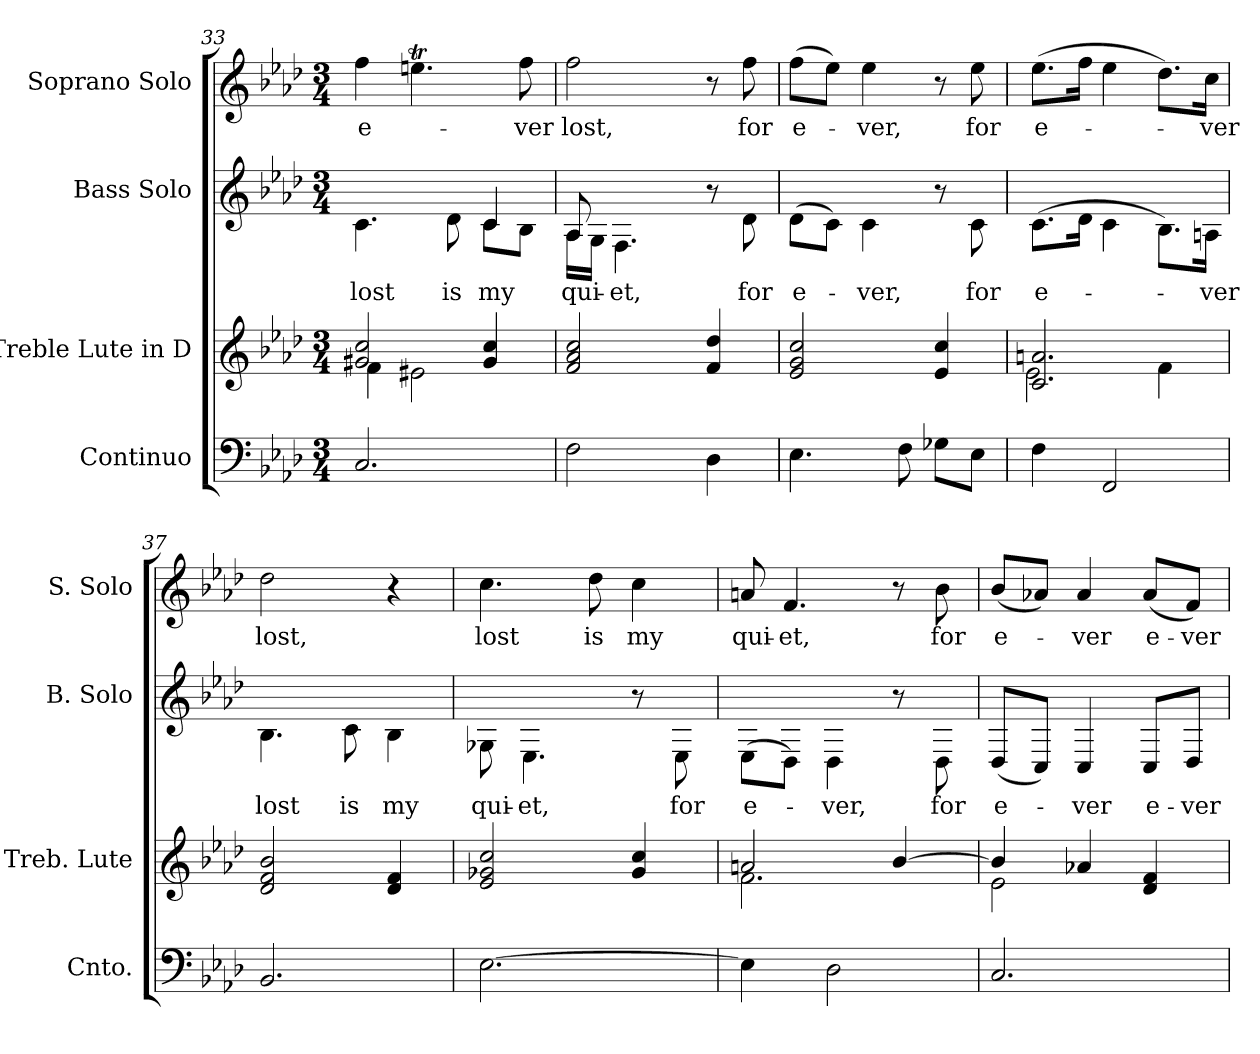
**kern	**kern	**kern	**text	**kern	**text
*part4	*part3	*part2	*part2	*part1	*part1
*staff4	*staff3	*staff2	*staff2	*staff1	*staff1
*I"Continuo	*I"Treble Lute in D	*I"Bass Solo	*	*I"Soprano Solo	*
*I'Cnto.	*I'Treb. Lute	*I'B. Solo	*	*I'S. Solo	*
*clefF4	*clefG2	*clefG2	*	*clefG2	*
*k[b-e-a-d-]	*k[b-e-a-d-]	*k[b-e-a-d-]	*	*k[b-e-a-d-]	*
*f:	*f:	*f:	*	*f:	*
*M3/4	*M3/4	*M3/4	*	*M3/4	*
=33	=33	=33	=33	=33	=33
*	*^	*	*	*	*
!	!	!	!	!LO:LY:b:color=#000000	!	!
*	*	*	*^	*	*	*
!	!	!	!	!	!	!	!LO:LY:b:color=#000000
2.Ci/	2g#Xi/ 2cci	4fi\	4.ci\	2ryy	lost	4ffi\	e-
.	.	2e#Xi\	.	.	.	4.eenti\	.
!	!	!	!	!	!LO:LY:b:color=#000000	!	!
.	.	.	8d-i\	.	is	.	.
!	!	!	!	!	!LO:LY:b:color=#000000	!	!
.	4g#i/ 4cci	.	4ci/	8ci\L	my	.	.
!	!	!	!	!	!	!	!LO:LY:b:color=#000000
.	.	.	.	8B-i\J	.	8ffi\	-ver
*	*v	*v	*	*	*	*	*
=34	=34	=34	=34	=34	=34	=34
!	!	!	!	!LO:LY:b:color=#000000	!	!
!	!	!	!	!	!	!LO:LY:b:color=#000000
2Fi\	2fi/ 2a-i 2cci	8A-i/	16A-i\LL	qui-	2ffi\	lost,
.	.	.	16Gi\JJ	.	.	.
!	!	!	!	!LO:LY:b:color=#000000	!	!
.	.	4.Fi\	8ryy	-et,	.	.
.	.	.	4ryy	.	.	.
4D-i\	4fi/ 4dd-i	8r	4ryy	.	8r	.
!	!	!	!	!LO:LY:b:color=#000000	!	!
!	!	!	!	!	!	!LO:LY:b:color=#000000
.	.	8d-i\	.	for	8ffi\	for
*	*	*v	*v	*	*	*
=35	=35	=35	=35	=35	=35
!	!	!	!LO:LY:b:color=#000000	!	!
!	!	!	!	!	!LO:LY:b:color=#000000
4.E-i\	2e-i/ 2gi 2cci	(8d-i\L	e-	(8ffi\L	e-
.	.	8ci\J)	.	8ee-i\J)	.
!	!	!	!LO:LY:b:color=#000000	!	!
!	!	!	!	!	!LO:LY:b:color=#000000
.	.	4ci\	-ver,	4ee-i\	-ver,
8Fi\	.	.	.	.	.
8G-Xi\L	4e-i/ 4cci	8r	.	8r	.
!	!	!	!LO:LY:b:color=#000000	!	!
!	!	!	!	!	!LO:LY:b:color=#000000
8E-i\J	.	8ci\	for	8ee-i\	for
!!LO:LB:g=z
=36	=36	=36	=36	=36	=36
*	*^	*	*	*	*
!	!	!	!	!LO:LY:b:color=#000000	!	!
!	!	!	!	!	!	!LO:LY:b:color=#000000
4Fi\	2.ci/ 2.ani	2e-i\	(8.ci\L	e-	(8.ee-i\L	e-
.	.	.	16d-i\Jk	.	16ffi\Jk	.
2FFi/	.	.	4ci\	.	4ee-i\	.
.	.	4fi\	8.B-i\L)	.	8.dd-i\L)	.
!	!	!	!	!LO:LY:b:color=#000000	!	!
!	!	!	!	!	!	!LO:LY:b:color=#000000
.	.	.	16Ani\Jk	-ver	16cci\Jk	-ver
*	*v	*v	*	*	*	*
=37	=37	=37	=37	=37	=37
!	!	!	!LO:LY:b:color=#000000	!	!
!	!	!	!	!	!LO:LY:b:color=#000000
2.BB-i/	2d-i/ 2fi 2b-i	4.B-i\	lost	2dd-i\	lost,
!	!	!	!LO:LY:b:color=#000000	!	!
.	.	8ci\	is	.	.
!	!	!	!LO:LY:b:color=#000000	!	!
.	4d-i/ 4fi	4B-i\	my	4r	.
=38	=38	=38	=38	=38	=38
!	!	!	!LO:LY:b:color=#000000	!	!
!	!	!	!	!	!LO:LY:b:color=#000000
[2.E-i\	2e-i/ 2g-Xi 2cci	8G-Xi\	qui-	4.cci\	lost
!	!	!	!LO:LY:b:color=#000000	!	!
.	.	4.E-i\	-et,	.	.
!	!	!	!	!	!LO:LY:b:color=#000000
.	.	.	.	8dd-i\	is
!	!	!	!	!	!LO:LY:b:color=#000000
.	4g-i/ 4cci	8r	.	4cci\	my
!	!	!	!LO:LY:b:color=#000000	!	!
.	.	8E-i\	for	.	.
=39	=39	=39	=39	=39	=39
*	*^	*	*	*	*
!	!	!	!	!LO:LY:b:color=#000000	!	!
!	!	!	!	!	!	!LO:LY:b:color=#000000
4E-i\]	2ani/	2.fi\	(8E-i\L	e-	8ani/	qui-
!	!	!	!	!	!	!LO:LY:b:color=#000000
.	.	.	8D-i\J)	.	4.fi/	-et,
!	!	!	!	!LO:LY:b:color=#000000	!	!
2D-i\	.	.	4D-i\	-ver,	.	.
.	[4b-i/	.	8r	.	8r	.
!	!	!	!	!LO:LY:b:color=#000000	!	!
!	!	!	!	!	!	!LO:LY:b:color=#000000
.	.	.	8D-i\	for	8b-i\	for
=40	=40	=40	=40	=40	=40	=40
!	!	!	!	!LO:LY:b:color=#000000	!	!
!	!	!	!	!	!	!LO:LY:b:color=#000000
2.Ci/	4b-i/]	2e-i\	(8D-i/L	e-	(8b-i/L	e-
.	.	.	8Ci/J)	.	8a-Xi/J)	.
!	!	!	!	!LO:LY:b:color=#000000	!	!
!	!	!	!	!	!	!LO:LY:b:color=#000000
.	4a-Xi/	.	4Ci/	-ver	4a-i/	-ver
!	!	!	!	!LO:LY:b:color=#000000	!	!
!	!	!	!	!	!	!LO:LY:b:color=#000000
.	4d-i/ 4fi	4ryy	8Ci/L	e-	(8a-i/L	e-
!	!	!	!	!LO:LY:b:color=#000000	!	!
!	!	!	!	!	!	!LO:LY:b:color=#000000
.	.	.	8D-i/J	-ver	8fi/J)	-ver
*	*v	*v	*	*	*	*
=	=	=	=	=	=
*-	*-	*-	*-	*-	*-
